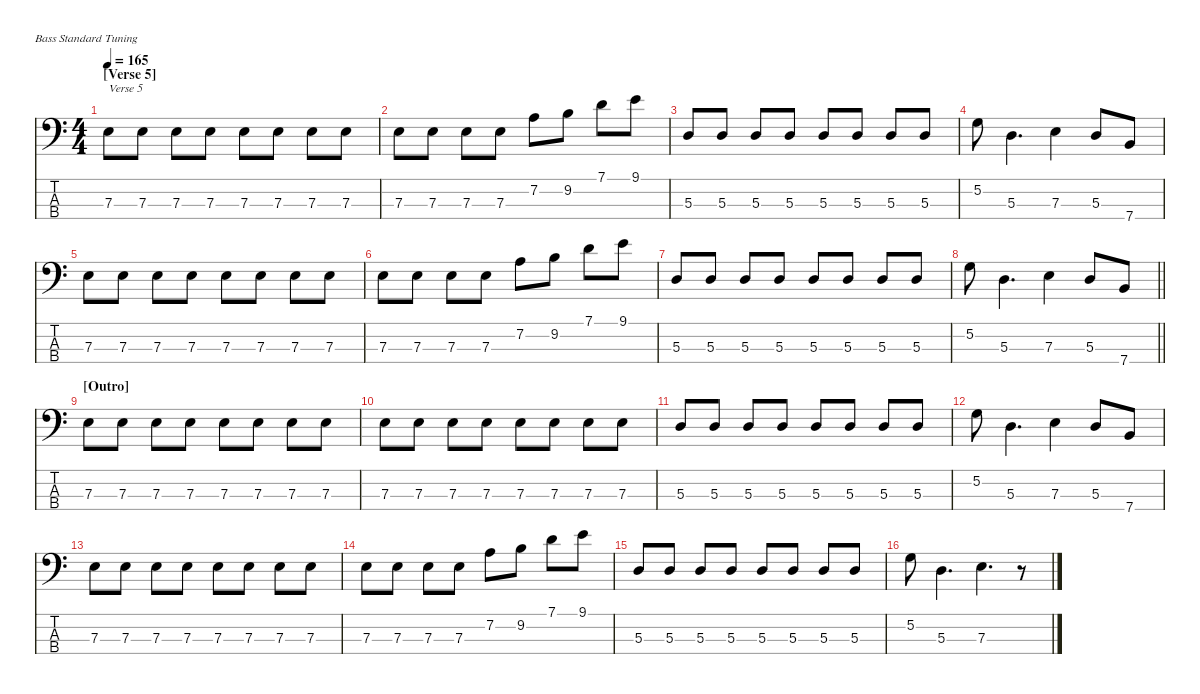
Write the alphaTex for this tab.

\defaultSystemsLayout 4
\hideDynamics
\bracketExtendMode nobrackets
\singleTrackTrackNamePolicy hidden
\multiTrackTrackNamePolicy hidden
\firstSystemTrackNameMode fullname
\firstSystemTrackNameOrientation horizontal
\otherSystemsTrackNameOrientation horizontal
\track ("bass" "el.bs.") {instrument electricbassfinger}
\staff {score tabs}
\tuning (G2 D2 A1 E1)
\ts (4 4)
\section ("" "[Verse 5]")
\tempo 165
\clef f4
\ks c
7.3.8{txt "Verse 5" dy f beam Down} 7.3.8{beam Down} 7.3.8{beam Down} 7.3.8{beam Down} 7.3.8{beam Down} 7.3.8{beam Down} 7.3.8{beam Down} 7.3.8{beam Down} |
7.3.8{beam Down} 7.3.8{beam Down} 7.3.8{beam Down} 7.3.8{beam Down} 7.2.8{beam Down} 9.2.8{beam Down} 7.1.8{beam Down} 9.1.8{beam Down} |
5.3.8{beam Up} 5.3.8{beam Up} 5.3.8{beam Up} 5.3.8{beam Up} 5.3.8{beam Up} 5.3.8{beam Up} 5.3.8{beam Up} 5.3.8{beam Up} |
5.2.8{beam Down} 5.3.4{d beam Down} 7.3.4{beam Down} 5.3.8{beam Up} 7.4.8{beam Up} |
7.3.8{beam Down} 7.3.8{beam Down} 7.3.8{beam Down} 7.3.8{beam Down} 7.3.8{beam Down} 7.3.8{beam Down} 7.3.8{beam Down} 7.3.8{beam Down} |
7.3.8{beam Down} 7.3.8{beam Down} 7.3.8{beam Down} 7.3.8{beam Down} 7.2.8{beam Down} 9.2.8{beam Down} 7.1.8{beam Down} 9.1.8{beam Down} |
5.3.8{beam Up} 5.3.8{beam Up} 5.3.8{beam Up} 5.3.8{beam Up} 5.3.8{beam Up} 5.3.8{beam Up} 5.3.8{beam Up} 5.3.8{beam Up} |
\barLineRight lightlight
5.2.8{beam Down} 5.3.4{d beam Down} 7.3.4{beam Down} 5.3.8{beam Up} 7.4.8{beam Up} |
\section ("" "[Outro]")
7.3.8{beam Down} 7.3.8{beam Down} 7.3.8{beam Down} 7.3.8{beam Down} 7.3.8{beam Down} 7.3.8{beam Down} 7.3.8{beam Down} 7.3.8{beam Down} |
7.3.8{beam Down} 7.3.8{beam Down} 7.3.8{beam Down} 7.3.8{beam Down} 7.3.8{beam Down} 7.3.8{beam Down} 7.3.8{beam Down} 7.3.8{beam Down} |
5.3.8{beam Up} 5.3.8{beam Up} 5.3.8{beam Up} 5.3.8{beam Up} 5.3.8{beam Up} 5.3.8{beam Up} 5.3.8{beam Up} 5.3.8{beam Up} |
5.2.8{beam Down} 5.3.4{d beam Down} 7.3.4{beam Down} 5.3.8{beam Up} 7.4.8{beam Up} |
7.3.8{beam Down} 7.3.8{beam Down} 7.3.8{beam Down} 7.3.8{beam Down} 7.3.8{beam Down} 7.3.8{beam Down} 7.3.8{beam Down} 7.3.8{beam Down} |
7.3.8{beam Down} 7.3.8{beam Down} 7.3.8{beam Down} 7.3.8{beam Down} 7.2.8{beam Down} 9.2.8{beam Down} 7.1.8{beam Down} 9.1.8{beam Down} |
5.3.8{beam Up} 5.3.8{beam Up} 5.3.8{beam Up} 5.3.8{beam Up} 5.3.8{beam Up} 5.3.8{beam Up} 5.3.8{beam Up} 5.3.8{beam Up} |
5.2.8{beam Down} 5.3.4{d beam Down} 7.3.4{d beam Down} r.8{beam Down}
